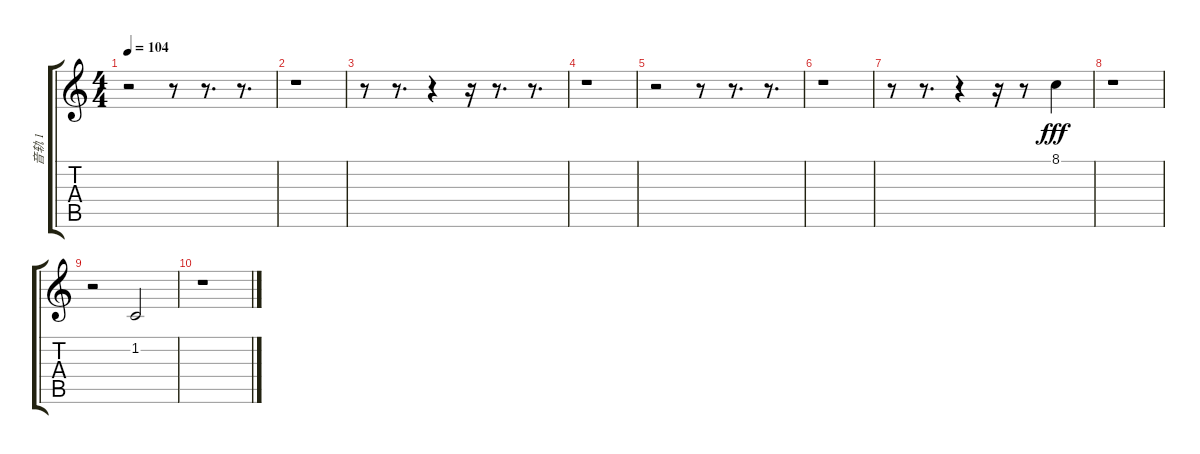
\track ("音轨 1" "音轨 1") {instrument reversecymbal}
\staff {score tabs}
\tuning (E4 B3 G3 D3 A2 E2) {hide}
\ts (4 4)
\tempo 104
\clef g2
\ks c
r.2{dy fff} r.8 r.8{d} r.8{d} |
r.1 |
r.8 r.8{d} r.4 r.16 r.8{d} r.8{d} |
r.1 |
r.2 r.8 r.8{d} r.8{d} |
r.1 |
r.8 r.8{d} r.4 r.16 r.8 8.1.4 |
r.1 |
r.2 1.2.2 |
r.1
